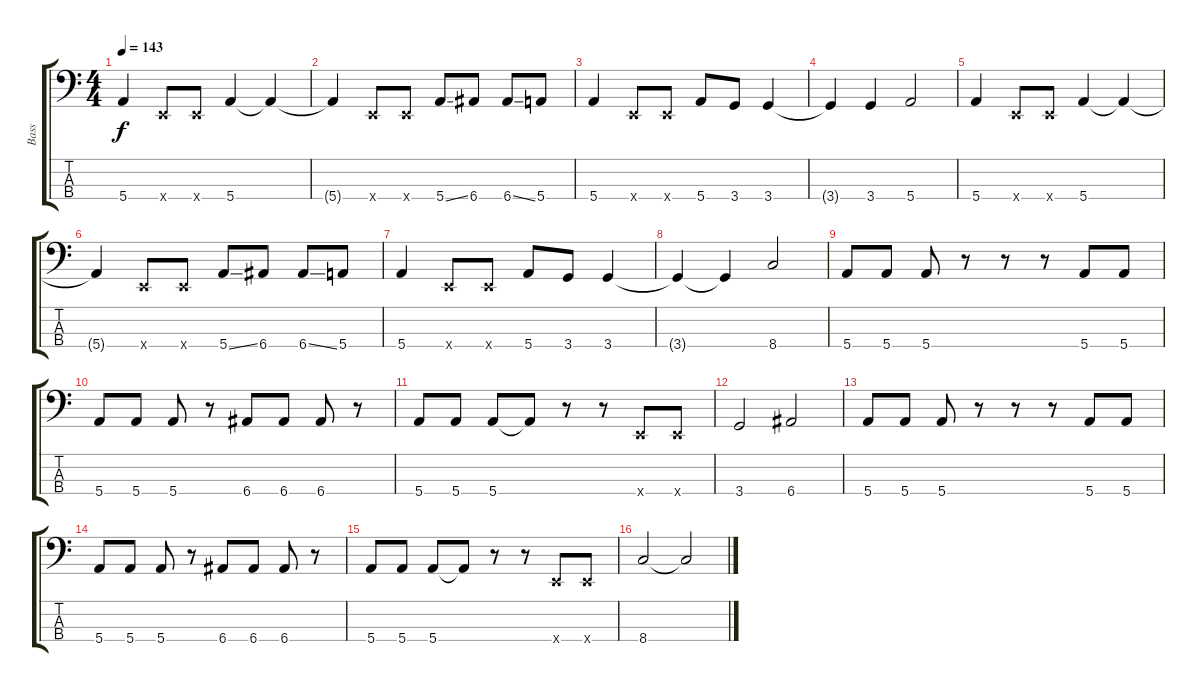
\track ("Bass" "Bass") {instrument electricbassfinger}
\staff {score tabs}
\tuning (G2 D2 A1 E1) {hide}
\ts (4 4)
\tempo 143
\clef f4
\ks c
5.4.4{dy f} 0.4{x}.8 0.4{x}.8 5.4.4 5.4{t}.4 |
5.4{t}.4 0.4{x}.8 0.4{x}.8 5.4{ss}.8 6.4.8 6.4{ss}.8 5.4.8 |
5.4.4 0.4{x}.8 0.4{x}.8 5.4.8 3.4.8 3.4.4 |
3.4{t}.4 3.4.4 5.4.2 |
5.4.4 0.4{x}.8 0.4{x}.8 5.4.4 5.4{t}.4 |
5.4{t}.4 0.4{x}.8 0.4{x}.8 5.4{ss}.8 6.4.8 6.4{ss}.8 5.4.8 |
5.4.4 0.4{x}.8 0.4{x}.8 5.4.8 3.4.8 3.4.4 |
3.4{t}.4 3.4{t}.4 8.4.2 |
5.4.8 5.4.8 5.4.8 r.8 r.8 r.8 5.4.8 5.4.8 |
5.4.8 5.4.8 5.4.8 r.8 6.4.8 6.4.8 6.4.8 r.8 |
5.4.8 5.4.8 5.4.8 5.4{t}.8 r.8 r.8 0.4{x}.8 0.4{x}.8 |
3.4.2 6.4.2 |
5.4.8 5.4.8 5.4.8 r.8 r.8 r.8 5.4.8 5.4.8 |
5.4.8 5.4.8 5.4.8 r.8 6.4.8 6.4.8 6.4.8 r.8 |
5.4.8 5.4.8 5.4.8 5.4{t}.8 r.8 r.8 0.4{x}.8 0.4{x}.8 |
8.4.2 8.4{t}.2
